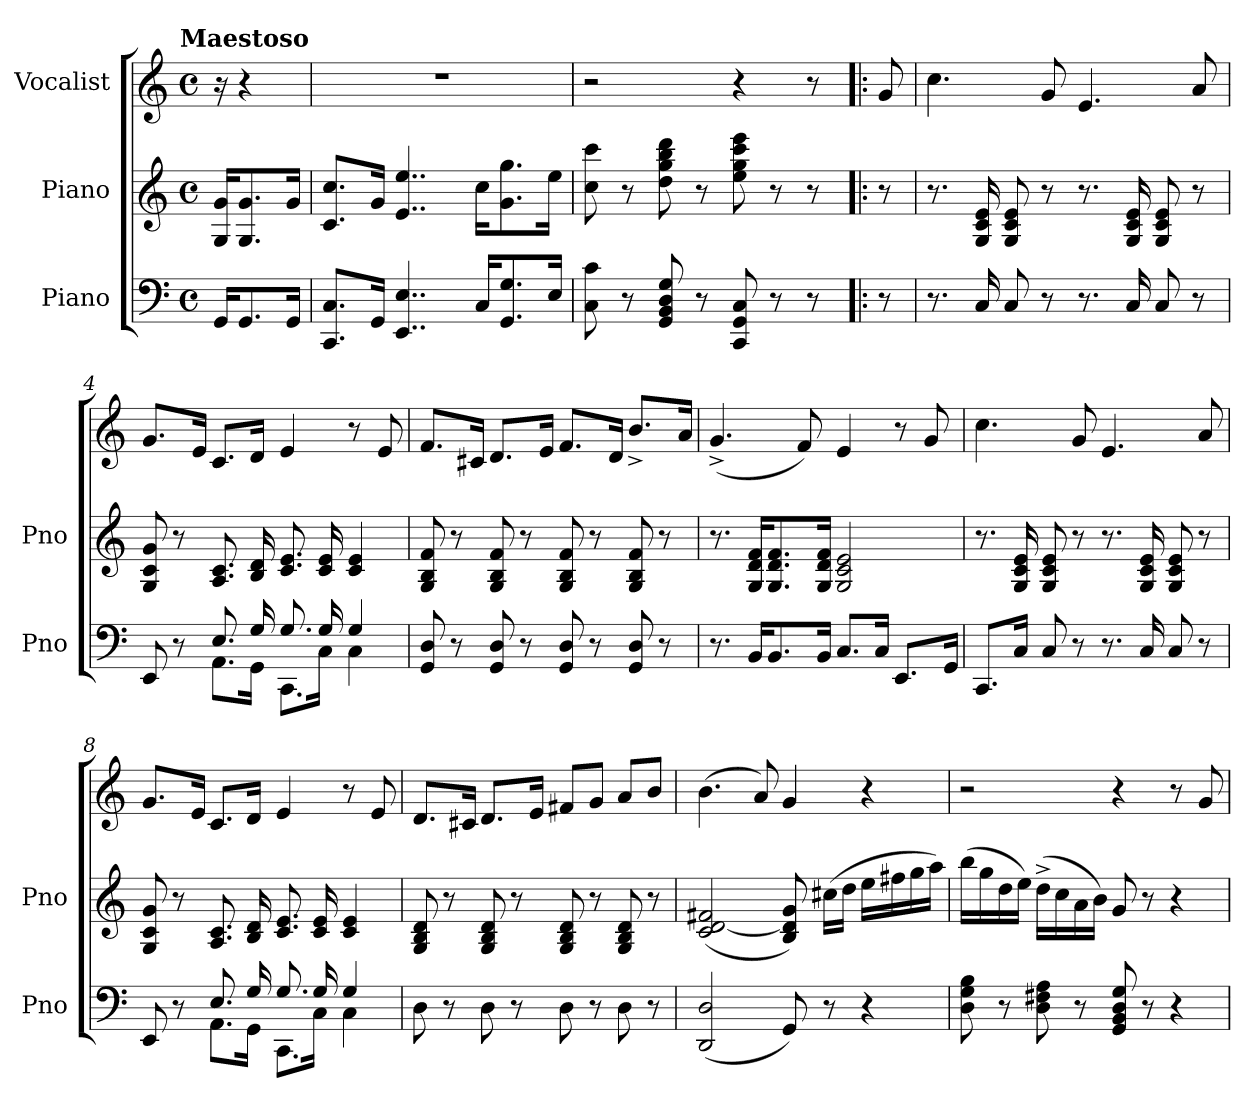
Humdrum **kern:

**kern	**kern	**kern
*part3	*part2	*part1
*staff3	*staff2	*staff1
*I"Piano	*I"Piano	*I"Vocalist
*I'Pno	*I'Pno	*
*clefF4	*clefG2	*clefG2
*k[]	*k[]	*k[]
*C:	*C:	*C:
!!LO:TX:omd:t=Maestoso
*M4/4	*M4/4	*M4/4
*met(c)	*met(c)	*met(c)
*MM76	*MM76	*MM76
=	=	=
16GGKL	16G 16gKL	16r
8.GG	8.G 8.g	4r
16GGJk	16gJk	.
=1	=1	=1
8.CC 8.CL	8.c 8.ccL	1r
16GGJk	16gJk	.
4..EE 4..E	4..e 4..ee	.
16CKL	16ccKL	.
8.GG 8.G	8.g 8.gg	.
16EJk	16eeJk	.
=2	=2	=2
8C 8c	8cc 8ccc	2r
8r	8r	.
8GG 8BB 8D 8G	8dd 8gg 8bb 8ddd	.
8r	8r	.
8CC 8GG 8C	8ee 8gg 8ccc 8eee	4r
8r	8r	.
8r	8r	8r
=!|:	=!|:	=!|:
8r	8r	8g
=3	=3	=3
8.r	8.r	4.cc
16C	16G 16c 16e	.
8C	8G 8c 8e	.
8r	8r	8g
8.r	8.r	4.e
16C	16G 16c 16e	.
8C	8G 8c 8e	.
8r	8r	8a
=4	=4	=4
*^	*	*
8EE	4ryy	8G 8c 8g	8.g/L
8r	.	8r	.
.	.	.	16e/Jk
8.E	8.AAL	8.A 8.c	8.c/L
16G	16GGJk	16B 16d	16d/Jk
8.G	8.CCL	8.c 8.e	4e
16G	16CJk	16c 16e	.
4G	4C	4c 4e	8r
.	.	.	8e
*v	*v	*	*
=5	=5	=5
8GG 8D	8G 8B 8f	8.f/L
8r	8r	.
.	.	16c#X/Jk
8GG 8D	8G 8B 8f	8.d/L
8r	8r	.
.	.	16e/Jk
8GG 8D	8G 8B 8f	8.f/L
8r	8r	.
.	.	16d/Jk
8GG 8D	8G 8B 8f	8.b^/L
8r	8r	.
.	.	16a/Jk
=6	=6	=6
8.r	8.r	(4.g^
16BBKL	16G 16d 16fKL	.
8.BB	8.G 8.d 8.f	.
.	.	8f)
16BBJk	16G 16d 16fJk	.
8.CL	2G 2c 2e	4e
16CJk	.	.
8.EEL	.	8r
.	.	8g
16GGJk	.	.
=7	=7	=7
8.CCL	8.r	4.cc
16CJk	16G 16c 16e	.
8C	8G 8c 8e	.
8r	8r	8g
8.r	8.r	4.e
16C	16G 16c 16e	.
8C	8G 8c 8e	.
8r	8r	8a
=8	=8	=8
*^	*	*
8EE	4ryy	8G 8c 8g	8.g/L
8r	.	8r	.
.	.	.	16e/Jk
8.E	8.AAL	8.A 8.c	8.c/L
16G	16GGJk	16B 16d	16d/Jk
8.G	8.CCL	8.c 8.e	4e
16G	16CJk	16c 16e	.
4G	4C	4c 4e	8r
.	.	.	8e
*v	*v	*	*
=9	=9	=9
8D	8G 8B 8d	8.d/L
8r	8r	.
.	.	16c#X/Jk
8D	8G 8B 8d	8.d/L
8r	8r	.
.	.	16e/Jk
8D	8G 8B 8d	8f#X/L
8r	8r	8g/J
8D	8G 8B 8d	8a/L
8r	8r	8b/J
=10	=10	=10
(2DD 2D	(2c [2d 2f#X	(4.b
.	.	8a)
8GG)	8B 8d] 8g)	4g
8r	(16cc#XLL	.
.	16ddJJ	.
4r	16eeLL	4r
.	16ff#X	.
.	16gg	.
.	16aaJJ)	.
=11	=11	=11
8D 8G 8B	(16bbLL	2r
.	16gg	.
8r	16dd	.
.	16eeJJ)	.
8D 8F#X 8A	(16dd^LL	.
.	16cc	.
8r	16a	.
.	16bJJ)	.
8GG 8BB 8D 8G	8g	4r
8r	8r	.
4r	4r	8r
.	.	8g
=	=	=
*-	*-	*-
